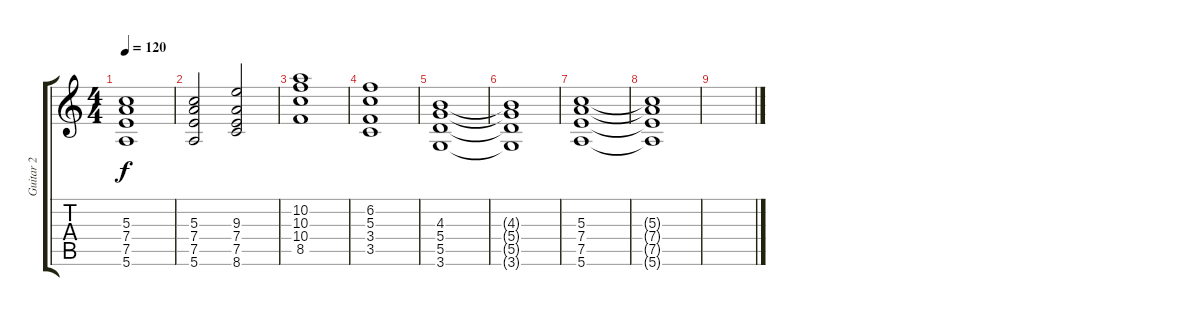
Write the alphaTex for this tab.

\track ("Guitar 2" "Guitar 2") {instrument distortionguitar}
\staff {score tabs}
\tuning (E4 B3 G3 D3 A2 E2) {hide}
\ts (4 4)
\tempo 120
\clef g2
\ks c
(5.3 7.4 7.5 5.6).1{dy f} |
(5.3 7.4 7.5 5.6).2 (9.3 7.4 7.5 8.6).2 |
(10.2 10.3 10.4 8.5).1 |
(6.2 5.3 3.4 3.5).1 |
(4.3 5.4 5.5 3.6).1 |
(4.3{t} 5.4{t} 5.5{t} 3.6{t}).1 |
(5.3 7.4 7.5 5.6).1 |
(5.3{t} 7.4{t} 7.5{t} 5.6{t}).1 |
\section ("" "")
